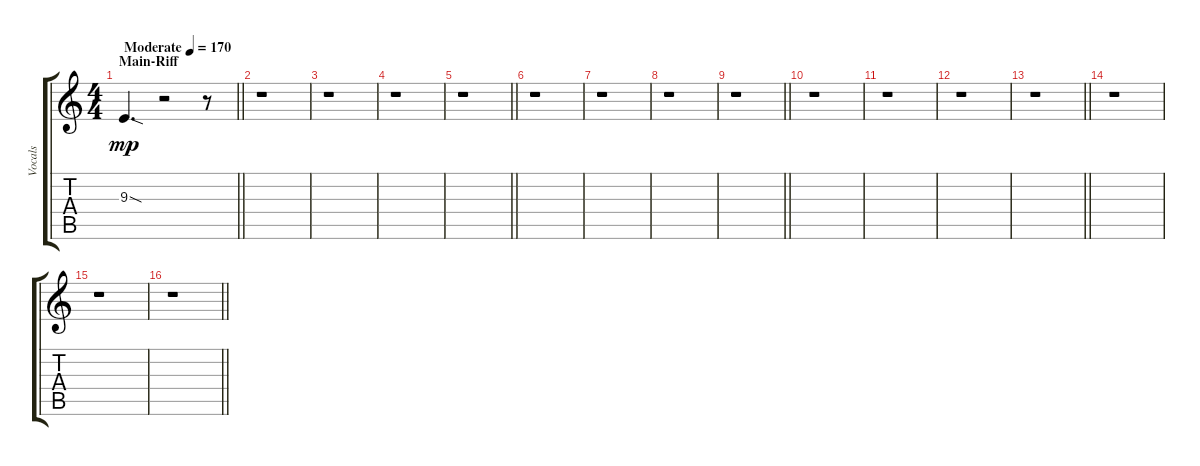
\track ("Vocals" "Vocals") {instrument tenorsax}
\staff {score tabs}
\tuning (E4 B3 G3 D3 A2 E2) {hide}
\ts (4 4)
\section ("" "Main-Riff")
\tempo (170 "Moderate")
\clef g2
\barLineRight lightlight
\ks c
9.3{sod}.4{d dy mp instrument tenorsax} r.2 r.8 |
r.1 |
r.1 |
r.1 |
\barLineRight lightlight
r.1 |
r.1 |
r.1 |
r.1 |
\barLineRight lightlight
r.1 |
r.1 |
r.1 |
r.1 |
\barLineRight lightlight
r.1 |
r.1 |
r.1 |
\barLineRight lightlight
r.1
